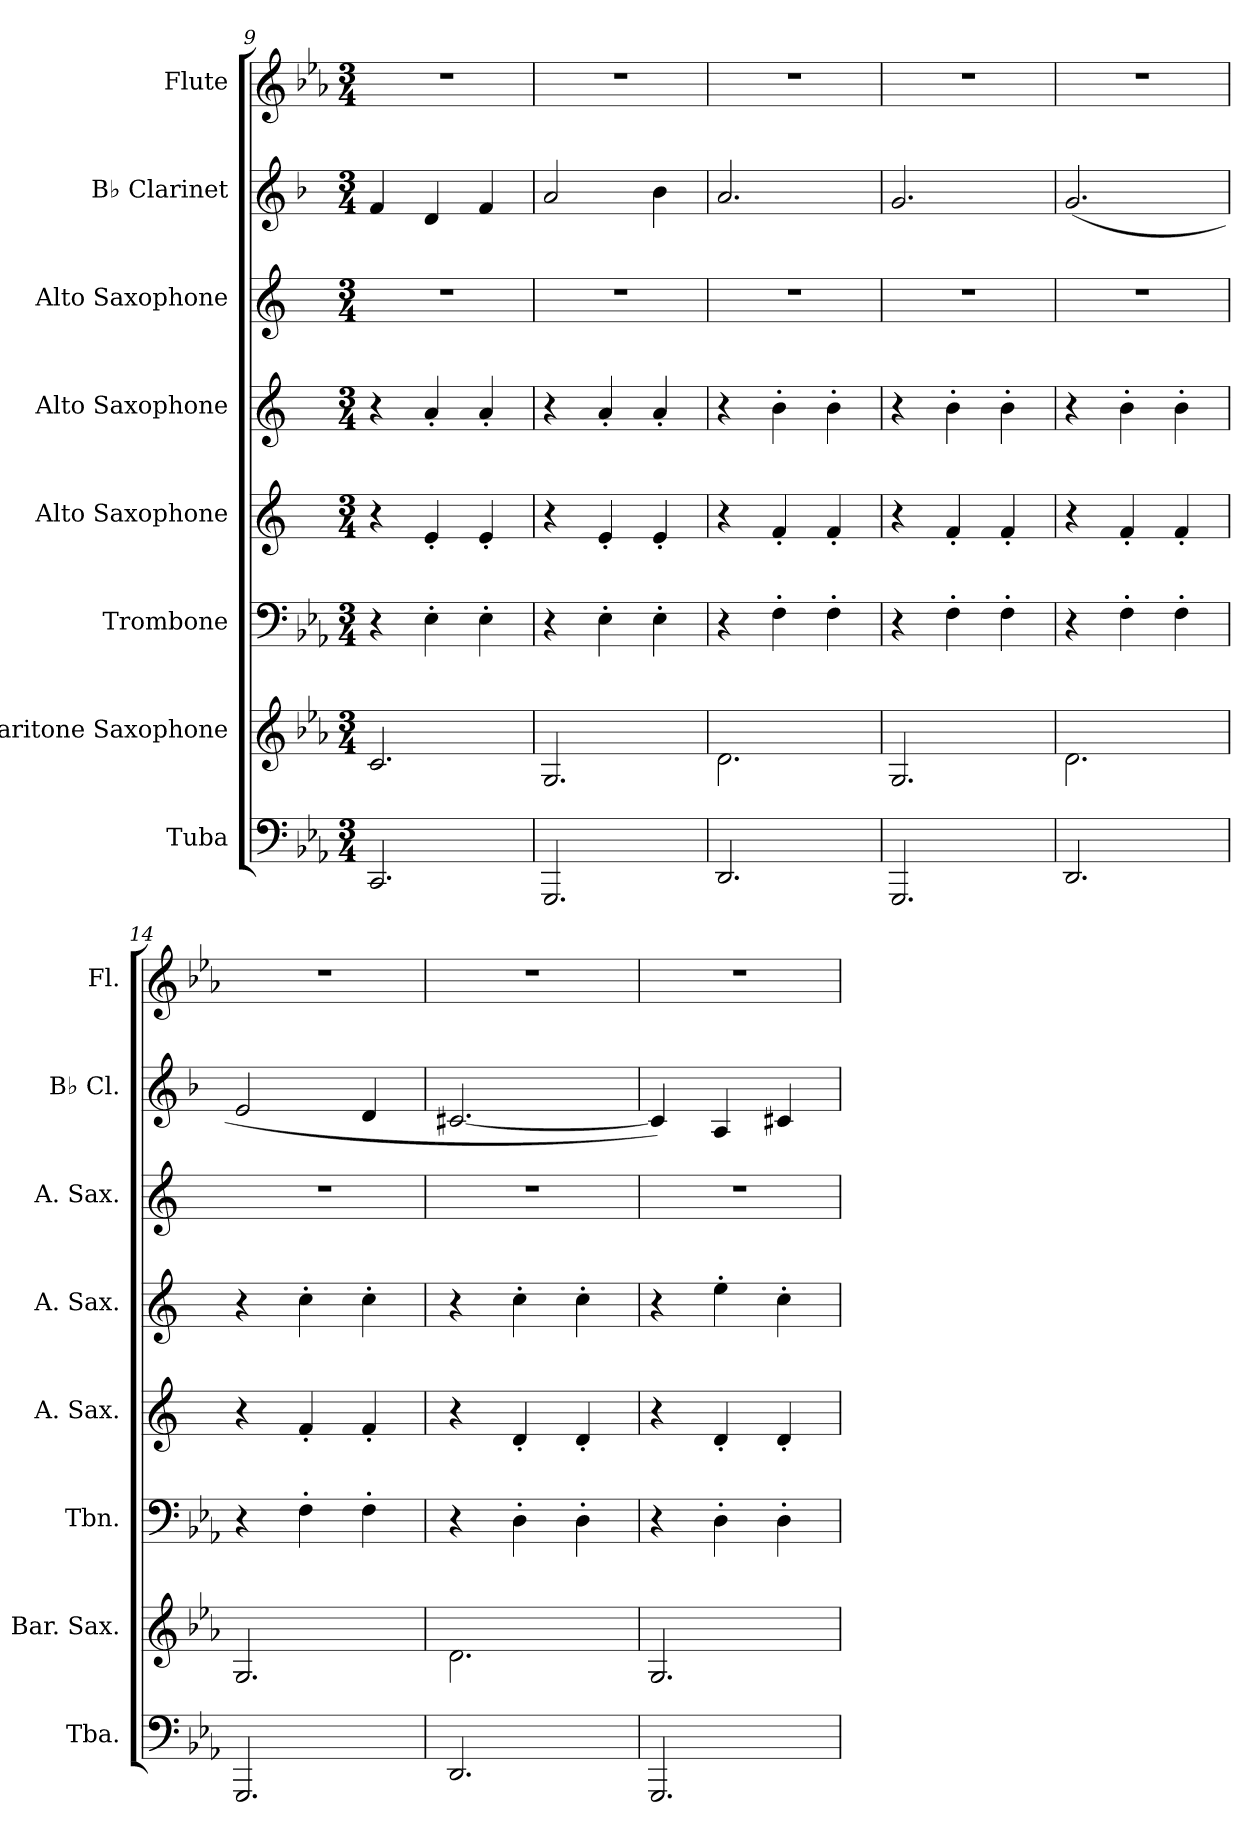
**kern	**kern	**kern	**kern	**kern	**kern	**kern	**kern
*part8	*part7	*part6	*part5	*part4	*part3	*part2	*part1
*staff8	*staff7	*staff6	*staff5	*staff4	*staff3	*staff2	*staff1
*I"Tuba	*I"Baritone Saxophone	*I"Trombone	*I"Alto Saxophone	*I"Alto Saxophone	*I"Alto Saxophone	*I"B♭ Clarinet	*I"Flute
*I'Tba.	*I'Bar. Sax.	*I'Tbn.	*I'A. Sax.	*I'A. Sax.	*I'A. Sax.	*I'B♭ Cl.	*I'Fl.
*clefF4	*clefG2	*clefF4	*clefG2	*clefG2	*clefG2	*clefG2	*clefG2
*	*ITrd12c21	*	*ITrd5c9	*ITrd5c9	*ITrd5c9	*ITrd1c2	*
*k[b-e-a-]	*k[b-e-a-]	*k[b-e-a-]	*k[b-e-a-]	*k[b-e-a-]	*k[b-e-a-]	*k[b-e-a-]	*k[b-e-a-]
*M3/4	*M3/4	*M3/4	*M3/4	*M3/4	*M3/4	*M3/4	*M3/4
=9	=9	=9	=9	=9	=9	=9	=9
2.CC/	2.C/	4r	4r	4r	2.r	4e-/	2.r
.	.	4E-'\	4G'/	4c'/	.	4c/	.
.	.	4E-'\	4G'/	4c'/	.	4e-/	.
!!LO:PB:g=z
=10	=10	=10	=10	=10	=10	=10	=10
2.GGG/	2.GG/	4r	4r	4r	2.r	2g/	2.r
.	.	4E-'\	4G'/	4c'/	.	.	.
.	.	4E-'\	4G'/	4c'/	.	4a-\	.
=11	=11	=11	=11	=11	=11	=11	=11
2.DD/	2.D\	4r	4r	4r	2.r	2.g/	2.r
.	.	4F'\	4A-'/	4d'\	.	.	.
.	.	4F'\	4A-'/	4d'\	.	.	.
=12	=12	=12	=12	=12	=12	=12	=12
2.GGG/	2.GG/	4r	4r	4r	2.r	2.f/	2.r
.	.	4F'\	4A-'/	4d'\	.	.	.
.	.	4F'\	4A-'/	4d'\	.	.	.
=13	=13	=13	=13	=13	=13	=13	=13
2.DD/	2.D\	4r	4r	4r	2.r	(>2.f/	2.r
.	.	4F'\	4A-'/	4d'\	.	.	.
.	.	4F'\	4A-'/	4d'\	.	.	.
=14	=14	=14	=14	=14	=14	=14	=14
2.GGG/	2.GG/	4r	4r	4r	2.r	2d/	2.r
.	.	4F'\	4A-'/	4e-'\	.	.	.
.	.	4F'\	4A-'/	4e-'\	.	4c/	.
=15	=15	=15	=15	=15	=15	=15	=15
2.DD/	2.D\	4r	4r	4r	2.r	[2.Bn/	2.r
.	.	4D'\	4F'/	4e-'\	.	.	.
.	.	4D'\	4F'/	4e-'\	.	.	.
=16	=16	=16	=16	=16	=16	=16	=16
2.GGG/	2.GG/	4r	4r	4r	2.r	4B/])	2.r
.	.	4D'\	4F'/	4g'\	.	4G/	.
.	.	4D'\	4F'/	4e-'\	.	4Bn/	.
=	=	=	=	=	=	=	=
*-	*-	*-	*-	*-	*-	*-	*-
